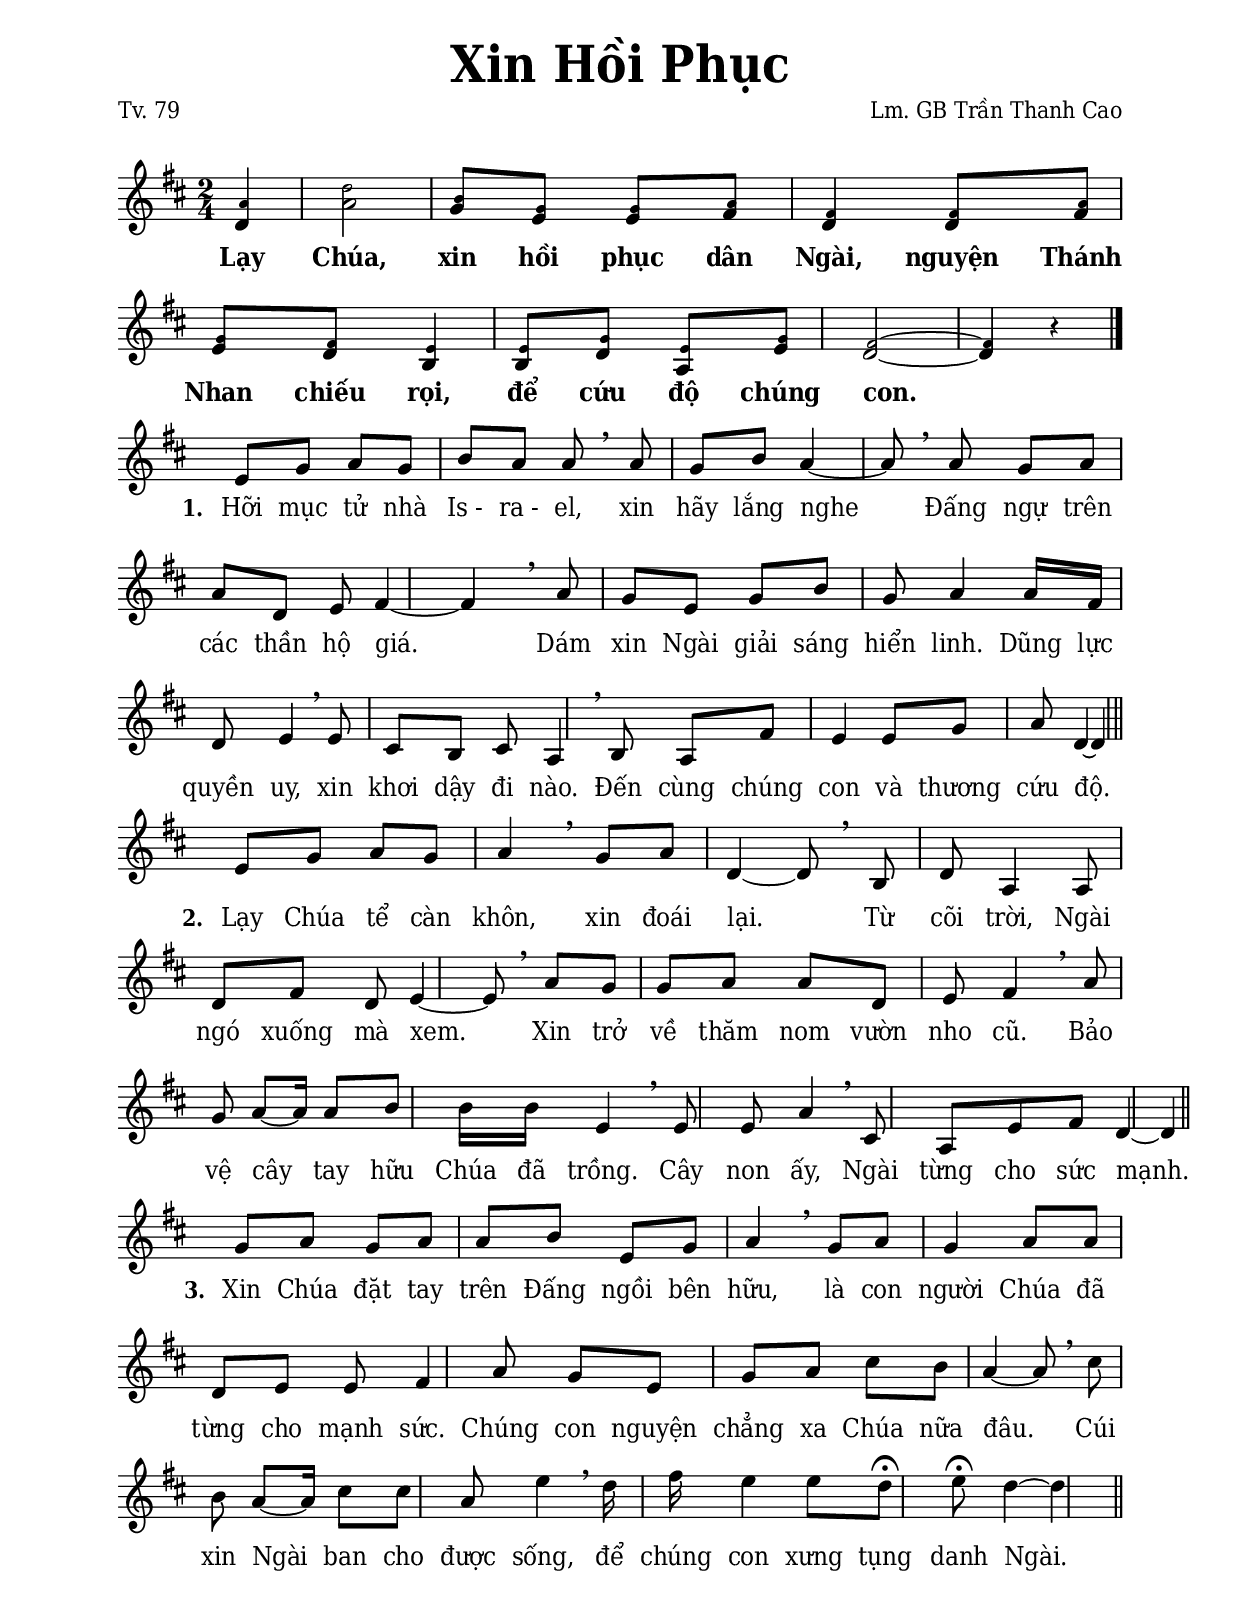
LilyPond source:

% Cài đặt chung
\version "2.22.1"
\include "english.ly"

\header {
  title = \markup { \fontsize #3 "Xin Hồi Phục" }
  poet = "Tv. 79"
  composer = "Lm. GB Trần Thanh Cao"
  arranger = " "
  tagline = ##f
}

% Nhạc điệp khúc
nhacDiepKhucSop = \relative c' {
  \partial 4 d4 |
  a'2 |
  g8 e e fs |
  d4 d8 fs 
  e d b4 |
  b8 d a e' |
  d2 ~ |
  d4 r \bar "|."
}

nhacDiepKhucBas = \relative c' {
  a'4 |
  d2 |
  b8 g g a |
  fs4 fs8 a |
  g fs e4 |
  e8 g e g |
  fs2 ~ |
  fs4 r
}

% Nhạc phiên khúc
nhacPhienKhucMot = \relative c' {
  e8 g a g b a a \breathe
  a g b a4 ~ a8 \breathe
  a g a a d, e fs4 ~ fs \breathe
  a8 g e g b g a4 a16 fs d8 e4 \breathe
  e8 cs b cs a4 \breathe
  b8 a fs' e4 e8 g a d,4 ~ d \bar "||"
}

nhacPhienKhucHai = \relative c' {
  e8 g a g a4 \breathe
  g8 a d,4 ~ d8 \breathe
  b d a4 a8 d fs d e4 ~ e8 \breathe
  a g g a a d, e fs4 \breathe
  a8 g a ~ [a16] a8 b b16 b e,4 \breathe
  e8 e a4 \breathe
  cs,8 a e' fs d4 ~ d \bar "||"
}

nhacPhienKhucBa = \relative c' {
  g'8 a g a a b e, g a4 \breathe
  g8 a g4 a8 a d, e e fs4 a8 g e g a cs b a4 ~ a8 \breathe
  cs b a ~ [a16] cs8 cs a e'4 \breathe
  d16 fs e4 e8 d8 \fermata e \fermata d4 ~ d \bar "||"
}

% Lời điệp khúc
loiDiepKhuc = \lyricmode {
  Lạy Chúa, xin hồi phục dân Ngài,
  nguyện Thánh
  \override LyricText.extra-offset = #'(0 . 1)
  Nhan chiếu rọi, để cứu độ chúng con.
}

% Lời phiên khúc
loiPhienKhucMot = \lyricmode {
  \set stanza = #"1. "
  Hỡi mục tử nhà "Is -" "ra -" el, xin hãy lắng nghe
  Đấng ngự trên các thần hộ giá.
  Dám xin Ngài giải sáng hiển linh.
  Dũng lực quyền uy, xin khơi dậy đi nào.
  Đến cùng chúng con và thương cứu độ.
}

loiPhienKhucHai = \lyricmode {
  \set stanza = #"2. "
  Lạy Chúa tể càn khôn, xin đoái lại.
  Từ cõi trời, Ngài ngó xuống mà xem.
  Xin trở về thăm nom vườn nho cũ.
  Bảo vệ cây tay hữu Chúa đã trồng.
  Cây non ấy, Ngài từng cho sức mạnh.
}

loiPhienKhucBa = \lyricmode {
  \set stanza = #"3. "
  Xin Chúa đặt tay trên Đấng ngồi bên hữu,
  là con người Chúa đã từng cho mạnh sức.
  Chúng con nguyện chẳng xa Chúa nữa đâu.
  Cúi xin Ngài ban cho được sống,
  để chúng con xưng tụng danh Ngài.
}


% Dàn trang
\paper {
  #(set-paper-size "a4")
  top-margin = 15\mm
  bottom-margin = 10\mm
  left-margin = 20\mm
  right-margin = 20\mm
  indent = #0
  #(define fonts
    (make-pango-font-tree
      "Deja Vu Serif Condensed"
      "Deja Vu Serif Condensed"
      "Deja Vu Serif Condensed"
      (/ 20 20)))
  %page-count = #1
  system-system-spacing = #'((basic-distance . 12)
                             (minimum-distance . 12.5)
                             (padding . 1))
  score-system-spacing = #'((basic-distance . 12)
                             (minimum-distance . 12.5)
                             (padding . 1))
}

% Thiết lập tông và nhịp
TongNhip = { \key d \major \time 2/4 }

% Đổi kích thước nốt cho bè phụ
notBePhu =
#(define-music-function (font-size music) (number? ly:music?)
   (for-some-music
     (lambda (m)
       (if (music-is-of-type? m 'rhythmic-event)
           (begin
             (set! (ly:music-property m 'tweaks)
                   (cons `(font-size . ,font-size)
                         (ly:music-property m 'tweaks)))
             #t)
           #f))
     music)
   music)

\score {
  \new ChoirStaff <<
    \new Staff = diepKhuc \with {
        \consists "Merge_rests_engraver"
        %\magnifyStaff #(magstep +1)
        printPartCombineTexts = ##f
      }
      <<
      \new Voice \TongNhip \partCombine 
        \notBePhu -3 { \nhacDiepKhucBas }
        \nhacDiepKhucSop
      \new NullVoice = nhacThamChieu \nhacDiepKhucSop
      \new Lyrics \with {
          \override VerticalAxisGroup.
            nonstaff-relatedstaff-spacing.padding = #1.5
          \override VerticalAxisGroup.
            nonstaff-unrelatedstaff-spacing.padding = #1
        }
        \lyricsto nhacThamChieu \loiDiepKhuc
      >>
  >>
  \layout {
    \override Lyrics.LyricText.font-series = #'bold
    %\override Lyrics.LyricText.font-size = #+2
    \override Lyrics.LyricSpace.minimum-distance = #4
    \override Score.BarNumber.break-visibility = ##(#f #f #f)
    \override Score.SpacingSpanner.uniform-stretching = ##t
  }
}

\score {
  \new ChoirStaff <<
    \new Staff = phienKhuc \with {
        %\magnifyStaff #(magstep +1)
      }
      <<
      \new Voice = beSop {
        \TongNhip \nhacPhienKhucMot
      }
    >>
    \new Lyrics \with {
      \override VerticalAxisGroup.
        nonstaff-relatedstaff-spacing.padding = #1
      \override VerticalAxisGroup.
        nonstaff-unrelatedstaff-spacing.padding = #1
    }
    \lyricsto beSop \loiPhienKhucMot
  >>
  \layout {
    \override Staff.TimeSignature.transparent = ##t
    %\override Lyrics.LyricText.font-size = #+2
    \override Lyrics.LyricSpace.minimum-distance = #1.5
    \override Score.BarNumber.break-visibility = ##(#f #f #f)
    \override Score.SpacingSpanner.uniform-stretching = ##t
    \set Score.barAlways = ##t
    \set Score.defaultBarType = ""
  } 
}

\score {
  \new ChoirStaff <<
    \new Staff = phienKhuc \with {
        %\magnifyStaff #(magstep +1)
      }
      <<
      \new Voice = beSop {
        \TongNhip \nhacPhienKhucHai
      }
    >>
    \new Lyrics \with {
      \override VerticalAxisGroup.
        nonstaff-relatedstaff-spacing.padding = #1
      \override VerticalAxisGroup.
        nonstaff-unrelatedstaff-spacing.padding = #1
    }
    \lyricsto beSop \loiPhienKhucHai
  >>
  \layout {
    \override Staff.TimeSignature.transparent = ##t
    %\override Lyrics.LyricText.font-size = #+2
    \override Lyrics.LyricSpace.minimum-distance = #2
    \override Score.BarNumber.break-visibility = ##(#f #f #f)
    \override Score.SpacingSpanner.uniform-stretching = ##t
    \set Score.barAlways = ##t
    \set Score.defaultBarType = ""
  } 
}

\score {
  \new ChoirStaff <<
    \new Staff = phienKhuc \with {
        %\magnifyStaff #(magstep +1)
      }
      <<
      \new Voice = beSop {
        \TongNhip \nhacPhienKhucBa
      }
    >>
    \new Lyrics \with {
      \override VerticalAxisGroup.
        nonstaff-relatedstaff-spacing.padding = #1.7
      \override VerticalAxisGroup.
        nonstaff-unrelatedstaff-spacing.padding = #1
    }
    \lyricsto beSop \loiPhienKhucBa
  >>
  \layout {
    \override Staff.TimeSignature.transparent = ##t
    %\override Lyrics.LyricText.font-size = #+2
    \override Lyrics.LyricSpace.minimum-distance = #1.5
    \override Score.BarNumber.break-visibility = ##(#f #f #f)
    \override Score.SpacingSpanner.uniform-stretching = ##t
    \set Score.barAlways = ##t
    \set Score.defaultBarType = ""
  } 
}
